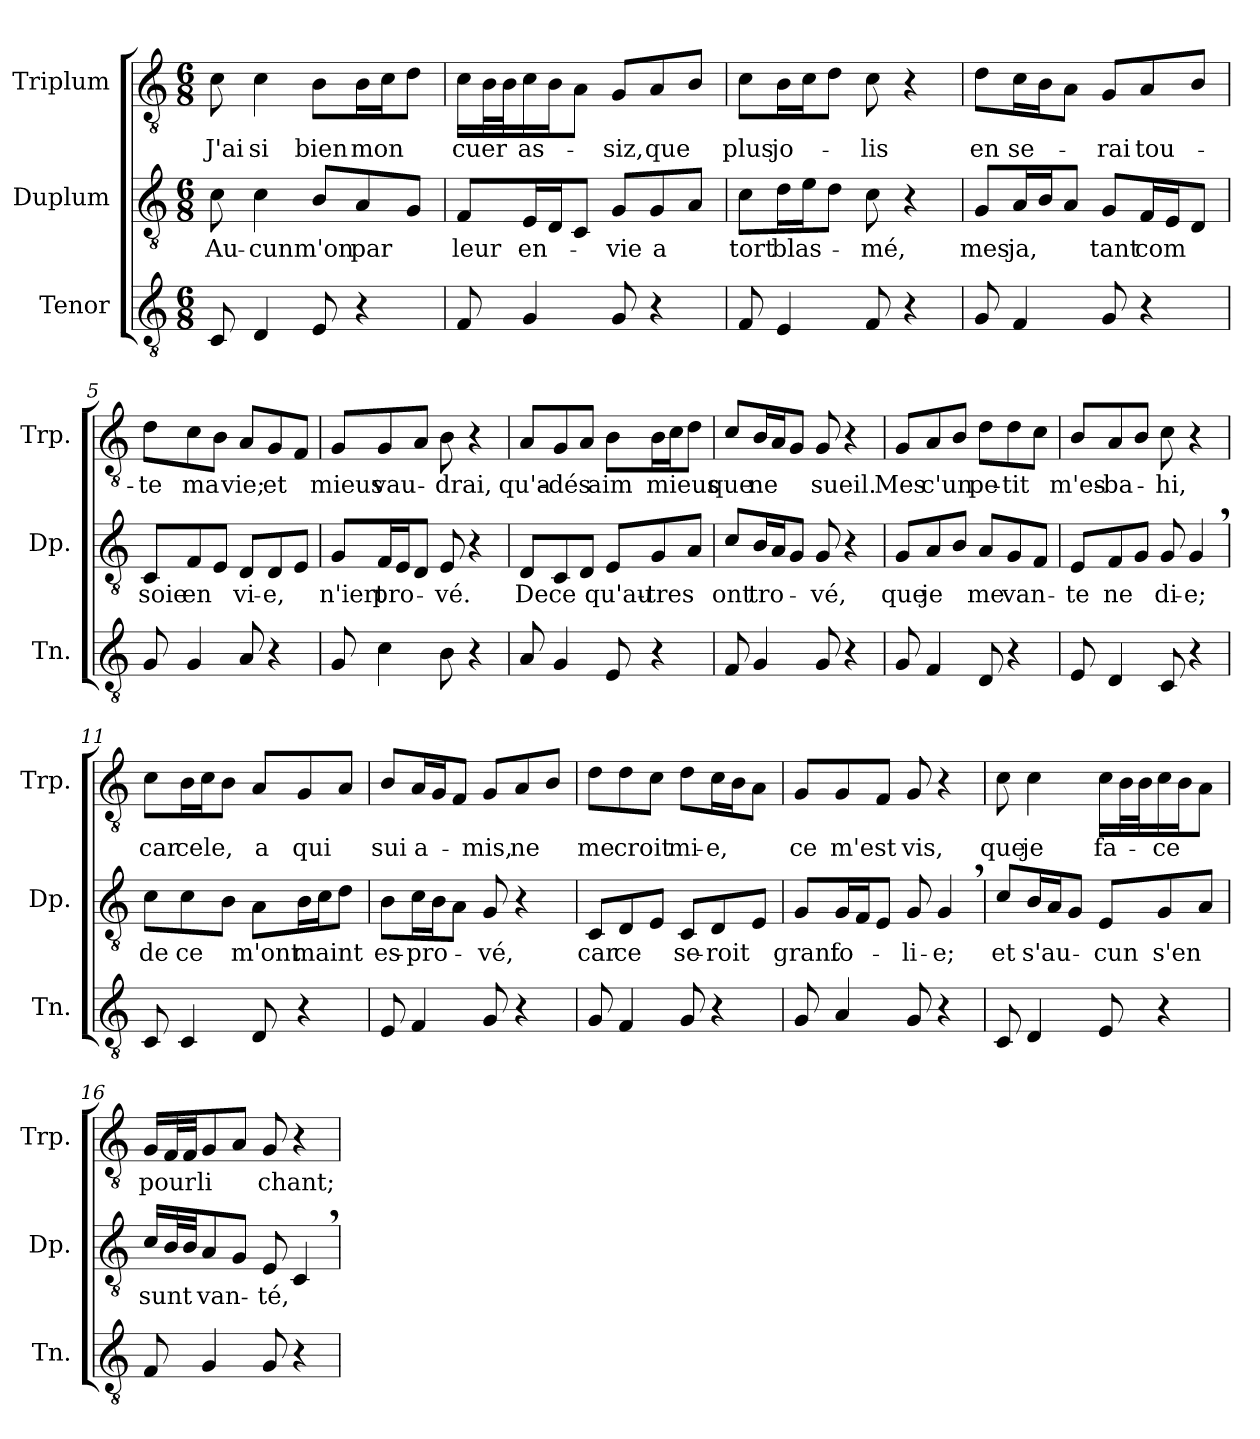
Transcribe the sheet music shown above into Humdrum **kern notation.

**kern	**kern	**text	**kern	**text
*part3	*part2	*part2	*part1	*part1
*staff3	*staff2	*staff2	*staff1	*staff1
*I"Tenor	*I"Duplum	*	*I"Triplum	*
*I'Tn.	*I'Dp.	*	*I'Trp.	*
*clefGv2	*clefGv2	*	*clefGv2	*
*k[]	*k[]	*	*k[]	*
*M6/8	*M6/8	*	*M6/8	*
=1	=1	=1	=1	=1
!	!	!LO:LY:b	!	!LO:LY:b
8C/	8c\	Au-	8c\	J'ai
!	!	!LO:LY:b	!	!LO:LY:b
4D/	4c\	-cun	4c\	si
!	!	!LO:LY:b	!	!LO:LY:b
8E/	8B/L	m'on	8B\L	bien
!	!	!LO:LY:b	!	!LO:LY:b
4r	8A/	par	16B\L	mon
.	.	.	16c\J	.
.	8G/J	.	8d\J	.
=2	=2	=2	=2	=2
!	!	!LO:LY:b	!	!LO:LY:b
8F/	8F/L	leur	16c\LL	cuer
*	*	*	*tremolo	*
.	.	.	32B\	.
.	.	.	32B\	.
*	*	*	*Xtremolo	*
!	!	!LO:LY:b	!	!LO:LY:b
4G/	16E/L	en-	16c\	as-
.	16D/J	.	16B\J	.
.	8C/J	.	8A\J	.
!	!	!LO:LY:b	!	!LO:LY:b
8G/	8G/L	-vie	8G/L	-siz,
!	!	!LO:LY:b	!	!LO:LY:b
4r	8G/	a	8A/	que
.	8A/J	.	8B/J	.
=3	=3	=3	=3	=3
!	!	!LO:LY:b	!	!LO:LY:b
8F/	8c\L	tort	8c\L	plus
!	!	!LO:LY:b	!	!LO:LY:b
4E/	16d\L	blas-	16B\L	jo-
.	16e\J	.	16c\J	.
.	8d\J	.	8d\J	.
!	!	!LO:LY:b	!	!LO:LY:b
8F/	8c\	-mé,	8c\	-lis
4r	4r	.	4r	.
=4	=4	=4	=4	=4
!	!	!LO:LY:b	!	!LO:LY:b
8G/	8G/L	mes	8d\L	en
!	!	!LO:LY:b	!	!LO:LY:b
4F/	16A/L	ja,	16c\L	se-
.	16B/J	.	16B\J	.
.	8A/J	.	8A\J	.
!	!	!LO:LY:b	!	!LO:LY:b
8G/	8G/L	tant	8G/L	-rai
!	!	!LO:LY:b	!	!LO:LY:b
4r	16F/L	com	8A/	tou-
.	16E/J	.	.	.
.	8D/J	.	8B/J	.
!!LO:LB:g=z
=5	=5	=5	=5	=5
!	!	!LO:LY:b	!	!LO:LY:b
8G/	8C/L	soie	8d\L	-te
!	!	!LO:LY:b	!	!LO:LY:b
4G/	8F/	en	8c\	ma
.	8E/J	.	8B\J	.
!	!	!LO:LY:b	!	!LO:LY:b
8A/	8D/L	vi-	8A/L	vie;
!	!	!LO:LY:b	!	!LO:LY:b
4r	8D/	-e,	8G/	et
.	8E/J	.	8F/J	.
=6	=6	=6	=6	=6
!	!	!LO:LY:b	!	!LO:LY:b
8G/	8G/L	n'iert	8G/L	mieus
!	!	!LO:LY:b	!	!LO:LY:b
4c\	16F/L	pro-	8G/	vau-
.	16E/J	.	.	.
.	8D/J	.	8A/J	.
!	!	!LO:LY:b	!	!LO:LY:b
8B\	8E/	-vé.	8B\	-drai,
4r	4r	.	4r	.
=7	=7	=7	=7	=7
!	!	!LO:LY:b	!	!LO:LY:b
8A/	8D/L	De	8A/L	qu'a-
!	!	!LO:LY:b	!	!LO:LY:b
4G/	8C/	ce	8G/	-dés
.	8D/J	.	8A/J	.
!	!	!LO:LY:b	!	!LO:LY:b
8E/	8E/L	qu'au-	8B\L	aim
!	!	!LO:LY:b	!	!LO:LY:b
4r	8G/	-tres	16B\L	mieus
.	.	.	16c\J	.
.	8A/J	.	8d\J	.
=8	=8	=8	=8	=8
!	!	!LO:LY:b	!	!LO:LY:b
8F/	8c/L	ont	8c/L	que
!	!	!LO:LY:b	!	!LO:LY:b
4G/	16B/L	tro-	16B/L	ne
.	16A/J	.	16A/J	.
.	8G/J	.	8G/J	.
!	!	!LO:LY:b	!	!LO:LY:b
8G/	8G/	-vé,	8G/	sueil.
4r	4r	.	4r	.
=9	=9	=9	=9	=9
!	!	!LO:LY:b	!	!LO:LY:b
8G/	8G/L	que	8G/L	Mes
!	!	!LO:LY:b	!	!LO:LY:b
4F/	8A/	je	8A/	c'un
.	8B/J	.	8B/J	.
!	!	!LO:LY:b	!	!LO:LY:b
8D/	8A/L	me	8d\L	pe-
!	!	!LO:LY:b	!	!LO:LY:b
4r	8G/	van-	8d\	-tit
.	8F/J	.	8c\J	.
!!LO:LB:g=z
=10	=10	=10	=10	=10
!	!	!LO:LY:b	!	!LO:LY:b
8E/	8E/L	-te	8B/L	m'es-
!	!	!LO:LY:b	!	!LO:LY:b
4D/	8F/	ne	8A/	-ba-
.	8G/J	.	8B/J	.
!	!	!LO:LY:b	!	!LO:LY:b
8C/	8G/	di-	8c\	-hi,
!	!	!LO:LY:b	!	!
4r	4G,/	-e;	4r	.
=11	=11	=11	=11	=11
!	!	!LO:LY:b	!	!LO:LY:b
8C/	8c\L	de	8c\L	car
!	!	!LO:LY:b	!	!LO:LY:b
4C/	8c\	ce	16B\L	cele,
.	.	.	16c\J	.
.	8B\J	.	8B\J	.
!	!	!LO:LY:b	!	!LO:LY:b
8D/	8A\L	m'ont	8A/L	a
!	!	!LO:LY:b	!	!LO:LY:b
4r	16B\L	maint	8G/	qui
.	16c\J	.	.	.
.	8d\J	.	8A/J	.
=12	=12	=12	=12	=12
!	!	!LO:LY:b	!	!LO:LY:b
8E/	8B\L	es-	8B/L	sui
!	!	!LO:LY:b	!	!LO:LY:b
4F/	16c\L	-pro-	16A/L	a-
.	16B\J	.	16G/J	.
.	8A\J	.	8F/J	.
!	!	!LO:LY:b	!	!LO:LY:b
8G/	8G/	-vé,	8G/L	-mis,
!	!	!	!	!LO:LY:b
4r	4r	.	8A/	ne
.	.	.	8B/J	.
=13	=13	=13	=13	=13
!	!	!LO:LY:b	!	!LO:LY:b
8G/	8C/L	car	8d\L	me
!	!	!LO:LY:b	!	!LO:LY:b
4F/	8D/	ce	8d\	croit
.	8E/J	.	8c\J	.
!	!	!LO:LY:b	!	!LO:LY:b
8G/	8C/L	se-	8d\L	mi-
!	!	!LO:LY:b	!	!LO:LY:b
4r	8D/	-roit	16c\L	-e,
.	.	.	16B\J	.
.	8E/J	.	8A\J	.
=14	=14	=14	=14	=14
!	!	!LO:LY:b	!	!LO:LY:b
8G/	8G/L	grant	8G/L	ce
!	!	!LO:LY:b	!	!LO:LY:b
4A/	16G/L	fo-	8G/	m'est
.	16F/J	.	.	.
.	8E/J	.	8F/J	.
!	!	!LO:LY:b	!	!LO:LY:b
8G/	8G/	-li-	8G/	vis,
!	!	!LO:LY:b	!	!
4r	4G,/	-e;	4r	.
!!LO:PB:g=z
=15	=15	=15	=15	=15
!	!	!LO:LY:b	!	!LO:LY:b
8C/	8c/L	et	8c\	que
!	!	!LO:LY:b	!	!LO:LY:b
4D/	16B/L	s'au-	4c\	je
.	16A/J	.	.	.
.	8G/J	.	.	.
!	!	!LO:LY:b	!	!LO:LY:b
8E/	8E/L	-cun	16c\LL	fa-
*	*	*	*tremolo	*
.	.	.	32B\	.
.	.	.	32B\	.
*	*	*	*Xtremolo	*
!	!	!LO:LY:b	!	!LO:LY:b
4r	8G/	s'en	16c\	-ce
.	.	.	16B\J	.
.	8A/J	.	8A\J	.
=16	=16	=16	=16	=16
!	!	!LO:LY:b	!	!LO:LY:b
8F/	16c/LL	sunt	16G/LL	pour
*	*tremolo	*	*	*
*	*	*	*tremolo	*
.	32B/	.	32F/	.
.	32B/JJJ	.	32F/JJJ	.
*	*	*	*Xtremolo	*
*	*Xtremolo	*	*	*
!	!	!LO:LY:b	!	!LO:LY:b
4G/	8A/	van-	8G/	li
.	8G/J	.	8A/J	.
!	!	!LO:LY:b	!	!LO:LY:b
8G/	8E/	-té,	8G/	chant;
4r	4C,/	.	4r	.
=	=	=	=	=
*-	*-	*-	*-	*-
